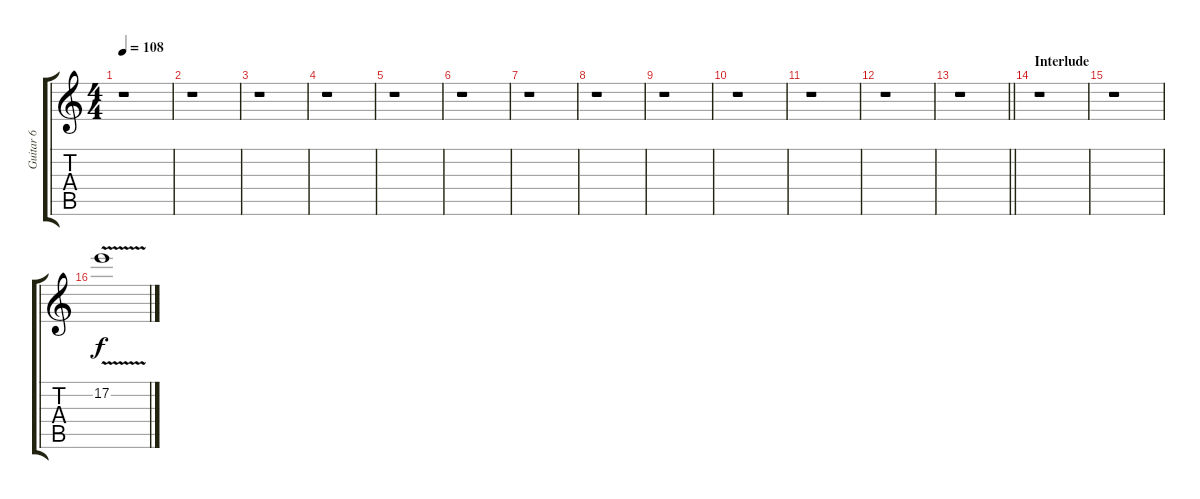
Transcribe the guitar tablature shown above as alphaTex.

\track ("Guitar 6" "Guitar 6") {instrument distortionguitar}
\staff {score tabs}
\tuning (E4 B3 G3 D3 A2 E2) {hide}
\ts (4 4)
\tempo 108
\clef g2
\ks c
r.1{dy f} |
r.1 |
r.1 |
r.1 |
r.1 |
r.1 |
r.1 |
r.1 |
r.1 |
r.1 |
r.1 |
r.1 |
\barLineRight lightlight
r.1 |
\section ("" "Interlude")
r.1 |
r.1 |
17.2{v}.1
